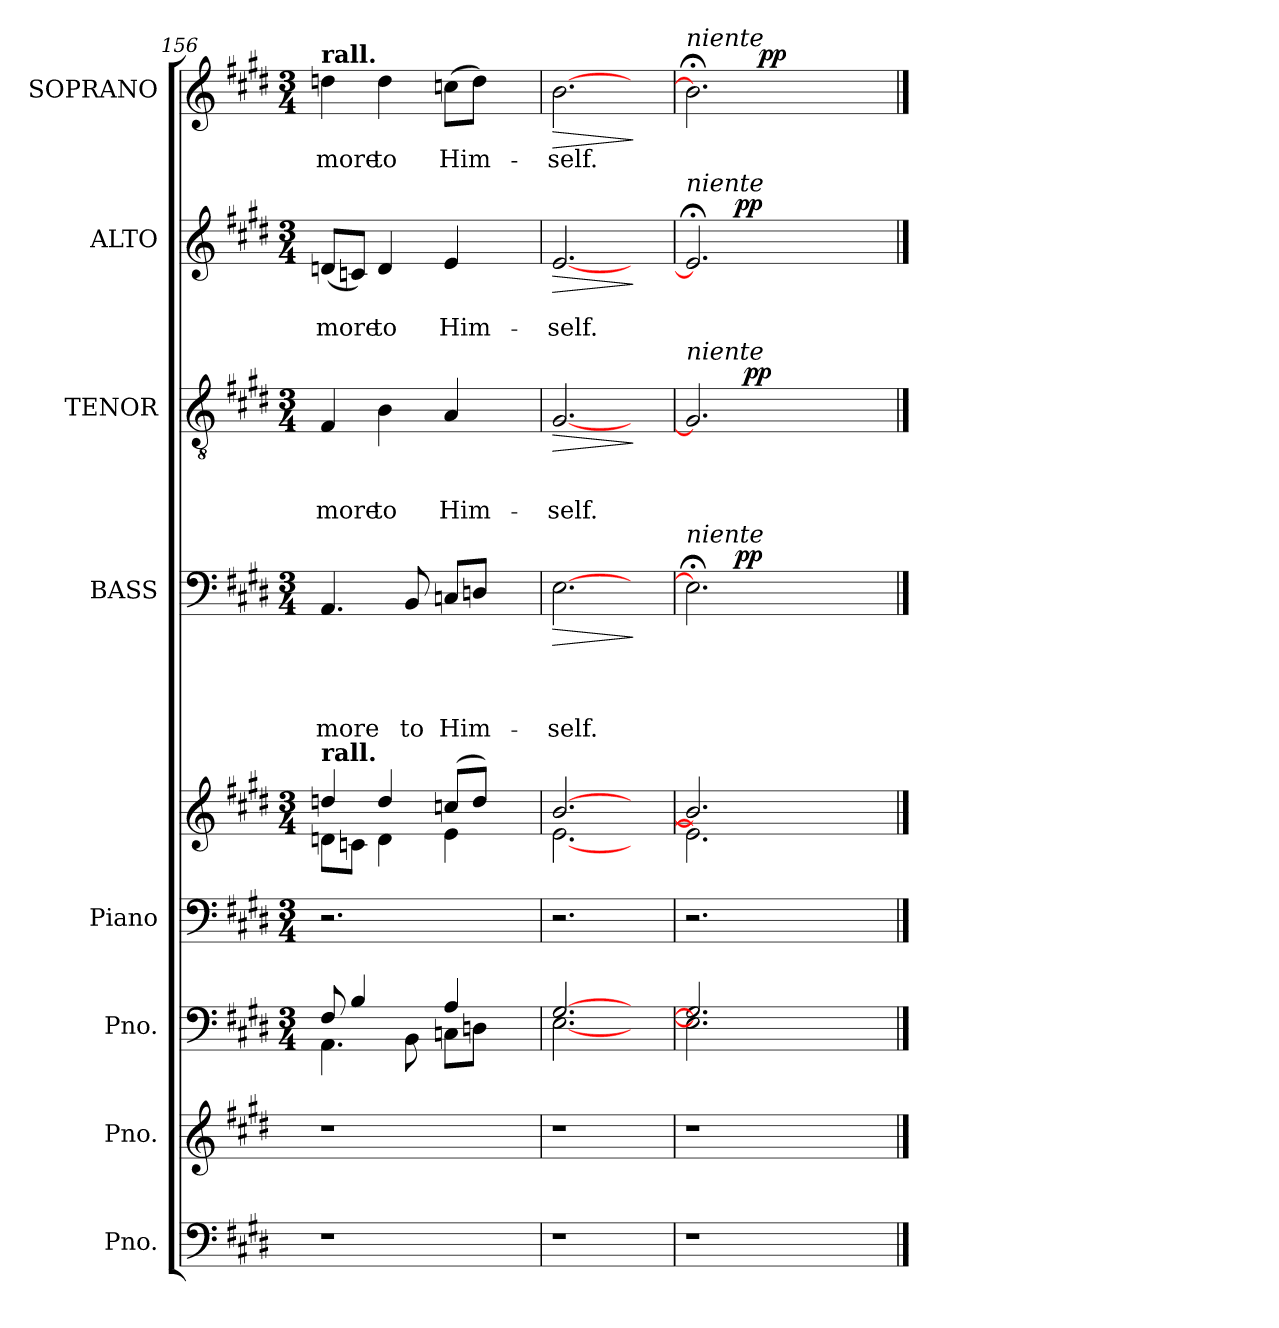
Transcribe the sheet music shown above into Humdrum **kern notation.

**kern	**kern	**kern	**kern	**kern	**kern	**text	**text	**text	**text	**dynam	**kern	**text	**text	**text	**dynam	**kern	**text	**text	**dynam	**kern	**text	**dynam
*part8	*part7	*part6	*part5	*part5	*part4	*part4	*part4	*part4	*part4	*part4	*part3	*part3	*part3	*part3	*part3	*part2	*part2	*part2	*part2	*part1	*part1	*part1
*staff9	*staff8	*staff7	*staff6	*staff5	*staff4	*staff4	*staff4	*staff4	*staff4	*staff4	*staff3	*staff3	*staff3	*staff3	*staff3	*staff2	*staff2	*staff2	*staff2	*staff1	*staff1	*staff1
*I"Pno.	*I"Pno.	*I"Pno.	*I"Piano	*	*I"BASS	*	*	*	*	*	*I"TENOR	*	*	*	*	*I"ALTO	*	*	*	*I"SOPRANO	*	*
*	*	*	*	*	*I'B.	*	*	*	*	*	*I'T.	*	*	*	*	*I'A.	*	*	*	*I'S.	*	*
*clefF4	*clefG2	*clefF4	*clefF4	*clefG2	*clefF4	*	*	*	*	*	*clefGv2	*	*	*	*	*clefG2	*	*	*	*clefG2	*	*
*k[f#c#g#d#]	*k[f#c#g#d#]	*k[f#c#g#d#]	*k[f#c#g#d#]	*k[f#c#g#d#]	*k[f#c#g#d#]	*	*	*	*	*	*k[f#c#g#d#]	*	*	*	*	*k[f#c#g#d#]	*	*	*	*k[f#c#g#d#]	*	*
*E:	*E:	*E:	*E:	*E:	*E:	*	*	*	*	*	*E:	*	*	*	*	*E:	*	*	*	*E:	*	*
*	*	*M3/4	*M3/4	*M3/4	*M3/4	*	*	*	*	*	*M3/4	*	*	*	*	*M3/4	*	*	*	*M3/4	*	*
=156	=156	=156	=156	=156	=156	=156	=156	=156	=156	=156	=156	=156	=156	=156	=156	=156	=156	=156	=156	=156	=156	=156
*	*	*^	*	*^	*	*	*	*	*	*	*	*	*	*	*	*	*	*	*	*	*	*
!	!	!	!	!	!	!	!	!	!	!	!	!	!	!	!	!	!	!	!	!	!	!LO:TX:a:B:t=rall.	!	!
!	!	!	!	!	!LO:TX:a:B:t=rall.	!	!	!	!	!	!	!	!	!	!	!	!	!	!	!	!	!	!	!
!	!	!	!	!	!	!	!	!	!	!	!LO:LY:b	!	!	!	!	!LO:LY:b	!	!	!	!LO:LY:b	!	!	!LO:LY:b	!
1r	1r	8F#/	4.AA\	2.r	4ddn/	8dn\L	4.AA/	.	.	.	more	.	4F#/	.	.	more	.	(<8dn/L	.	more	.	4ddn\	more	.
.	.	4B/	.	.	.	8cn\J	.	.	.	.	.	.	.	.	.	.	.	8cn/J)	.	.	.	.	.	.
!	!	!	!	!	!	!	!	!	!	!	!	!	!	!	!	!LO:LY:b	!	!	!	!LO:LY:b	!	!	!LO:LY:b	!
.	.	.	.	.	4dd/	4d\	.	.	.	.	.	.	4B\	.	.	to	.	4d/	.	to	.	4dd\	to	.
!	!	!	!	!	!	!	!	!	!	!	!LO:LY:b	!	!	!	!	!	!	!	!	!	!	!	!	!
.	.	8ryy	8BB\	.	.	.	8BB/	.	.	.	to	.	.	.	.	.	.	.	.	.	.	.	.	.
!	!	!	!	!	!	!	!	!	!	!	!LO:LY:b	!	!	!	!	!LO:LY:b	!	!	!	!LO:LY:b	!	!	!LO:LY:b	!
.	.	4A/	8Cn\L	.	(>8ccn/L	4e\	8Cn/L	.	.	.	Him-	.	4A/	.	.	Him-	.	4e/	.	Him-	.	(>8ccn\L	Him-	.
.	.	.	8Dn\J	.	8dd/J)	.	8Dn/J	.	.	.	.	.	.	.	.	.	.	.	.	.	.	8dd\J)	.	.
.	.	4ryy	4ryy	4ryy	4ryy	4ryy	4ryy	.	.	.	.	.	4ryy	.	.	.	.	4ryy	.	.	.	4ryy	.	.
=157	=157	=157	=157	=157	=157	=157	=157	=157	=157	=157	=157	=157	=157	=157	=157	=157	=157	=157	=157	=157	=157	=157	=157	=157
!	!	!	!	!	!	!	!	!	!	!	!LO:LY:b	!LO:HP:b	!	!	!	!LO:LY:b	!LO:HP:b	!	!	!LO:LY:b	!LO:HP:b	!	!LO:LY:b	!LO:HP:b
1r	1r	[>2.G#/	[<2.E\	2.r	[>2.b/	[<2.e\	[>2.E\	.	.	.	-self.	>	[<2.G#/	.	.	-self.	>	[<2.e/	.	-self.	>	[>2.b\	-self.	>
.	.	4ryy	4ryy	4ryy	4ryy	4ryy	4ryy	.	.	.	.	]	4ryy	.	.	.	]	4ryy	.	.	]	4ryy	.	]
=158	=158	=158	=158	=158	=158	=158	=158	=158	=158	=158	=158	=158	=158	=158	=158	=158	=158	=158	=158	=158	=158	=158	=158	=158
*	*	*	*	*	*	*	*^	*	*	*	*	*	*^	*	*	*	*	*^	*	*	*	*^	*	*
!	!	!	!	!	!	!	!	!	!	!	!	!	!	!	!	!	!	!	!	!	!	!	!	!	!LO:TX:a:i:t=niente	!	!	!
!	!	!	!	!	!	!	!	!	!	!	!	!	!	!	!	!	!	!	!	!LO:TX:a:i:t=niente	!	!	!	!	!	!	!	!
!	!	!	!	!	!	!	!	!	!	!	!	!	!	!LO:TX:a:i:t=niente	!	!	!	!	!	!	!	!	!	!	!	!	!	!
!	!	!	!	!	!	!	!LO:TX:a:i:t=niente	!	!	!	!	!	!	!	!	!	!	!	!	!	!	!	!	!	!	!	!	!
1r	1r	2.G#/]	2.E\]	2.r	2.b/]	2.e\]	2.E;<\]	8..ryy	.	.	.	.	.	2.G#/]	6ryy	.	.	.	.	2.e;/]	8..ryy	.	.	.	2.b;<\]	6ryy	.	.
.	.	.	.	.	.	.	.	.	.	.	.	.	.	.	24..ryy	.	.	.	.	.	.	.	.	.	.	12ryy	.	.
!	!	!	!	!	!	!	!	!	!	!	!	!	!LO:DY:a	!	!	!	!	!	!	!	!	!	!	!LO:DY:a	!	!	!	!
.	.	.	.	.	.	.	.	2ryy	.	.	.	.	pp	.	.	.	.	.	.	.	2ryy	.	.	pp	.	.	.	.
!	!	!	!	!	!	!	!	!	!	!	!	!	!	!	!	!	!	!	!LO:DY:a	!	!	!	!	!	!	!	!	!
.	.	.	.	.	.	.	.	.	.	.	.	.	.	.	3%2ryy	.	.	.	pp	.	.	.	.	.	.	.	.	.
.	.	.	.	.	.	.	.	.	.	.	.	.	.	.	.	.	.	.	.	.	.	.	.	.	.	48ryy	.	.
!	!	!	!	!	!	!	!	!	!	!	!	!	!	!	!	!	!	!	!	!	!	!	!	!	!	!	!	!LO:DY:a
.	.	.	.	.	.	.	.	.	.	.	.	.	.	.	.	.	.	.	.	.	.	.	.	.	.	3%2ryy	.	pp
.	.	.	.	.	.	.	.	4ryy	.	.	.	.	.	.	.	.	.	.	.	.	4ryy	.	.	.	.	.	.	.
.	.	4ryy	4ryy	4ryy	4ryy	4ryy	4ryy	.	.	.	.	.	.	4ryy	.	.	.	.	.	4ryy	.	.	.	.	4ryy	.	.	.
.	.	.	.	.	.	.	.	.	.	.	.	.	.	.	12ryy	.	.	.	.	.	.	.	.	.	.	.	.	.
.	.	.	.	.	.	.	.	.	.	.	.	.	.	.	.	.	.	.	.	.	.	.	.	.	.	24.ryy	.	.
.	.	.	.	.	.	.	.	32ryy	.	.	.	.	.	.	.	.	.	.	.	.	32ryy	.	.	.	.	.	.	.
.	.	.	.	.	.	.	.	.	.	.	.	.	.	.	96ryy	.	.	.	.	.	.	.	.	.	.	.	.	.
*	*	*	*	*	*v	*v	*	*	*	*	*	*	*	*v	*v	*	*	*	*	*v	*v	*	*	*	*v	*v	*	*
*	*	*v	*v	*	*	*v	*v	*	*	*	*	*	*	*	*	*	*	*	*	*	*	*	*	*
==	==	==	==	==	==	==	==	==	==	==	==	==	==	==	==	==	==	==	==	==	==	==
*-	*-	*-	*-	*-	*-	*-	*-	*-	*-	*-	*-	*-	*-	*-	*-	*-	*-	*-	*-	*-	*-	*-
